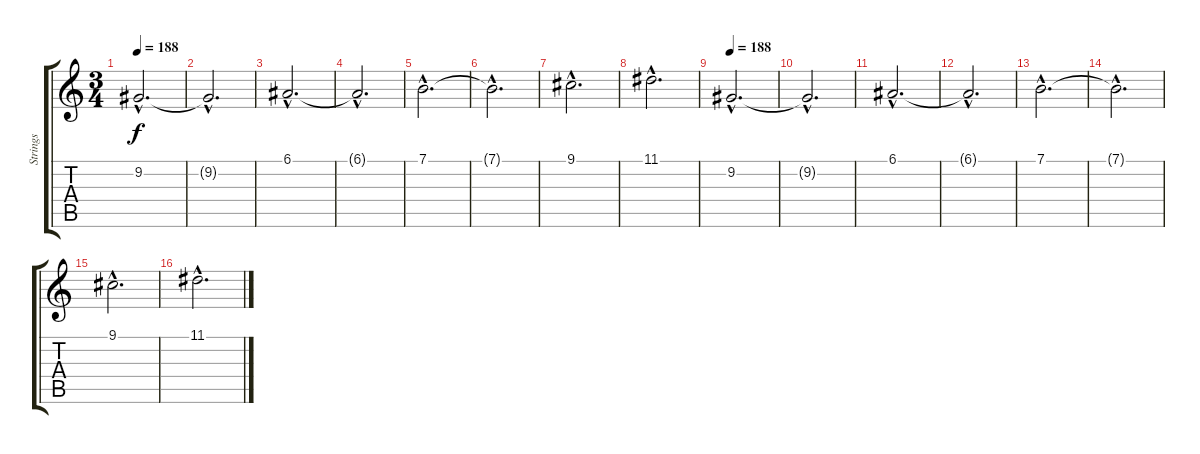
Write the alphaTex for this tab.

\track ("Strings" "Strings") {instrument stringensemble1}
\staff {score tabs}
\tuning (E4 B3 G3 D3 A2 E2) {hide}
\ts (3 4)
\tempo 188
\clef g2
\ks c
9.2{hac}.2{d dy f} |
9.2{hac t}.2{d} |
6.1{hac}.2{d} |
6.1{hac t}.2{d} |
7.1{hac}.2{d} |
7.1{hac t}.2{d} |
9.1{hac}.2{d} |
11.1{hac}.2{d} |
\tempo 188
9.2{hac}.2{d} |
9.2{hac t}.2{d} |
6.1{hac}.2{d} |
6.1{hac t}.2{d} |
7.1{hac}.2{d} |
7.1{hac t}.2{d} |
9.1{hac}.2{d} |
11.1{hac}.2{d}
